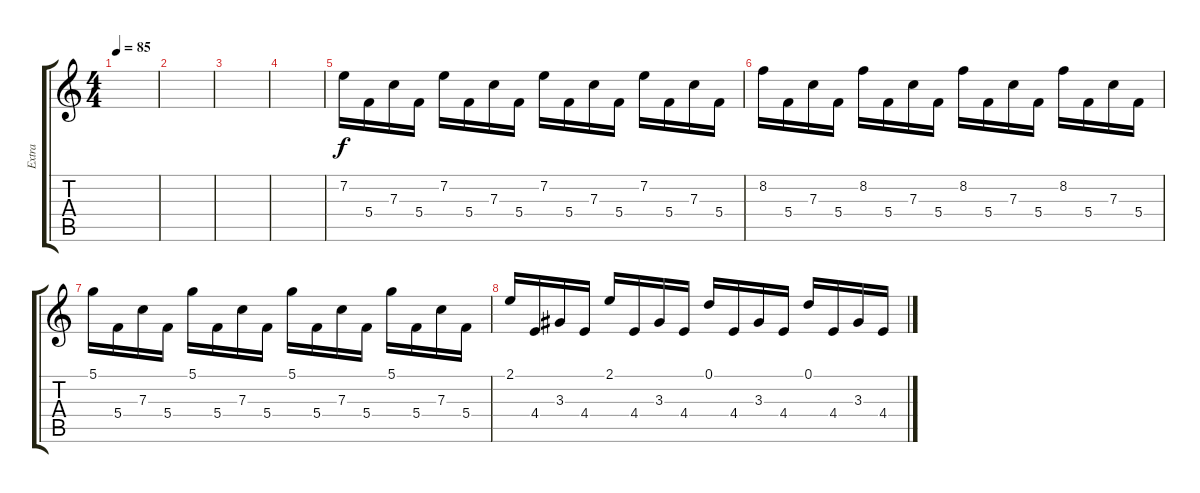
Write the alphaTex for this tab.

\track ("Extra" "Extra") {instrument acousticguitarsteel}
\staff {score tabs}
\tuning (D4 A3 F3 C3 G2 D2) {hide}
\ts (4 4)
\tempo 85
\clef g2
\ks c
|
|
|
|
7.2.16 5.4.16 7.3.16 5.4.16 7.2.16 5.4.16 7.3.16 5.4.16 7.2.16 5.4.16 7.3.16 5.4.16 7.2.16 5.4.16 7.3.16 5.4.16 |
8.2.16 5.4.16 7.3.16 5.4.16 8.2.16 5.4.16 7.3.16 5.4.16 8.2.16 5.4.16 7.3.16 5.4.16 8.2.16 5.4.16 7.3.16 5.4.16 |
5.1.16 5.4.16 7.3.16 5.4.16 5.1.16 5.4.16 7.3.16 5.4.16 5.1.16 5.4.16 7.3.16 5.4.16 5.1.16 5.4.16 7.3.16 5.4.16 |
2.1.16 4.4.16 3.3.16 4.4.16 2.1.16 4.4.16 3.3.16 4.4.16 0.1.16 4.4.16 3.3.16 4.4.16 0.1.16 4.4.16 3.3.16 4.4.16
